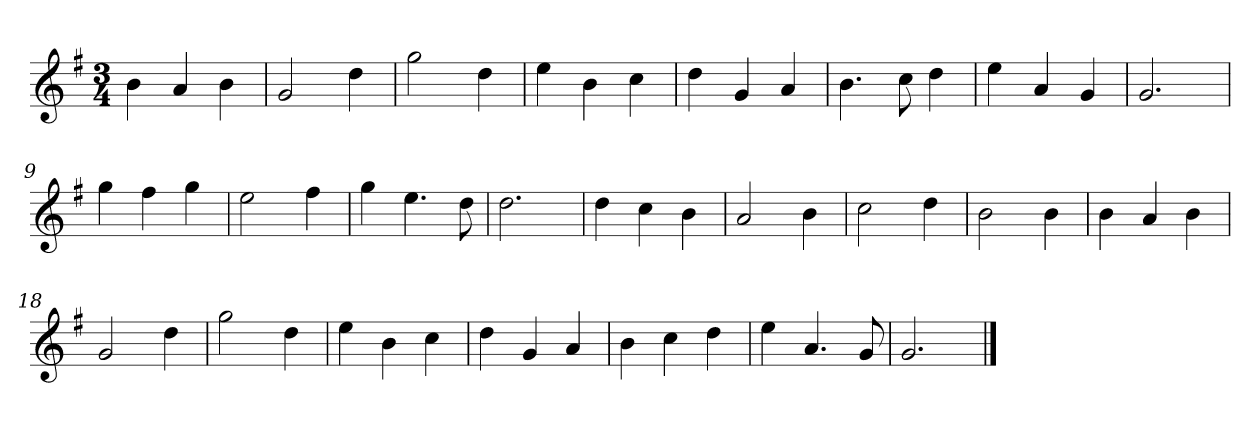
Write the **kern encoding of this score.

**kern
*part1
*staff1
*k[f#]
*M3/4
*MM120
=1
4b
4a
4b
=2
2g
4dd
=3
2gg
4dd
=4
4ee
4b
4cc
=5
4dd
4g
4a
=6
4.b
8cc
4dd
=7
4ee
4a
4g
=8
2.g
=9
4gg
4ff#
4gg
=10
2ee
4ff#
=11
4gg
4.ee
8dd
=12
2.dd
=13
4dd
4cc
4b
=14
2a
4b
=15
2cc
4dd
=16
2b
4b
=17
4b
4a
4b
=18
2g
4dd
=19
2gg
4dd
=20
4ee
4b
4cc
=21
4dd
4g
4a
=22
4b
4cc
4dd
=23
4ee
4.a
8g
=24
2.g
==
*-
